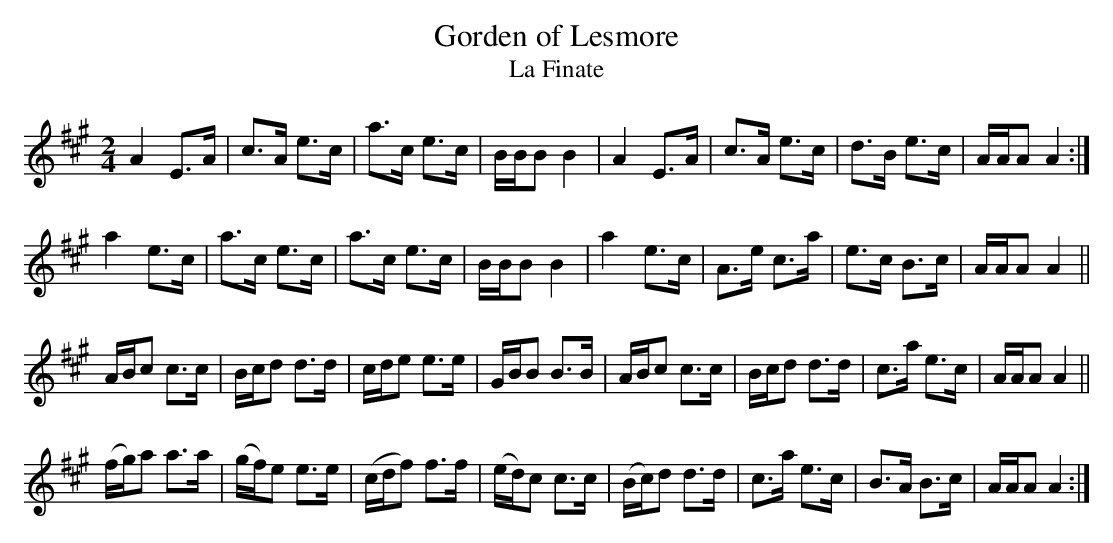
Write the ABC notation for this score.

X:1
T:Gorden of Lesmore
T:La Finate
M:2/4
L:1/8
K:A
A2 E>A|c>A e>c|a>c e>c|B/B/B B2|A2 E>A|c>A e>c|d>B e>c|A/A/A A2:|
a2 e>c|a>c e>c|a>c e>c|B/B/B B2|a2 e>c|A>e c>a|e>c B>c|A/A/A A2||
A/B/c c>c|B/c/d d>d|c/d/e e>e|G/B/B B>B|A/B/c c>c|B/c/d d>d|c>a e>c|A/A/A A2||
(f/g/)a a>a|(g/f/)e e>e|(c/d/f) f>f|(e/d/)c c>c|(B/c/)d d>d|c>a e>c|B>A B>c|A/A/A A2:|
